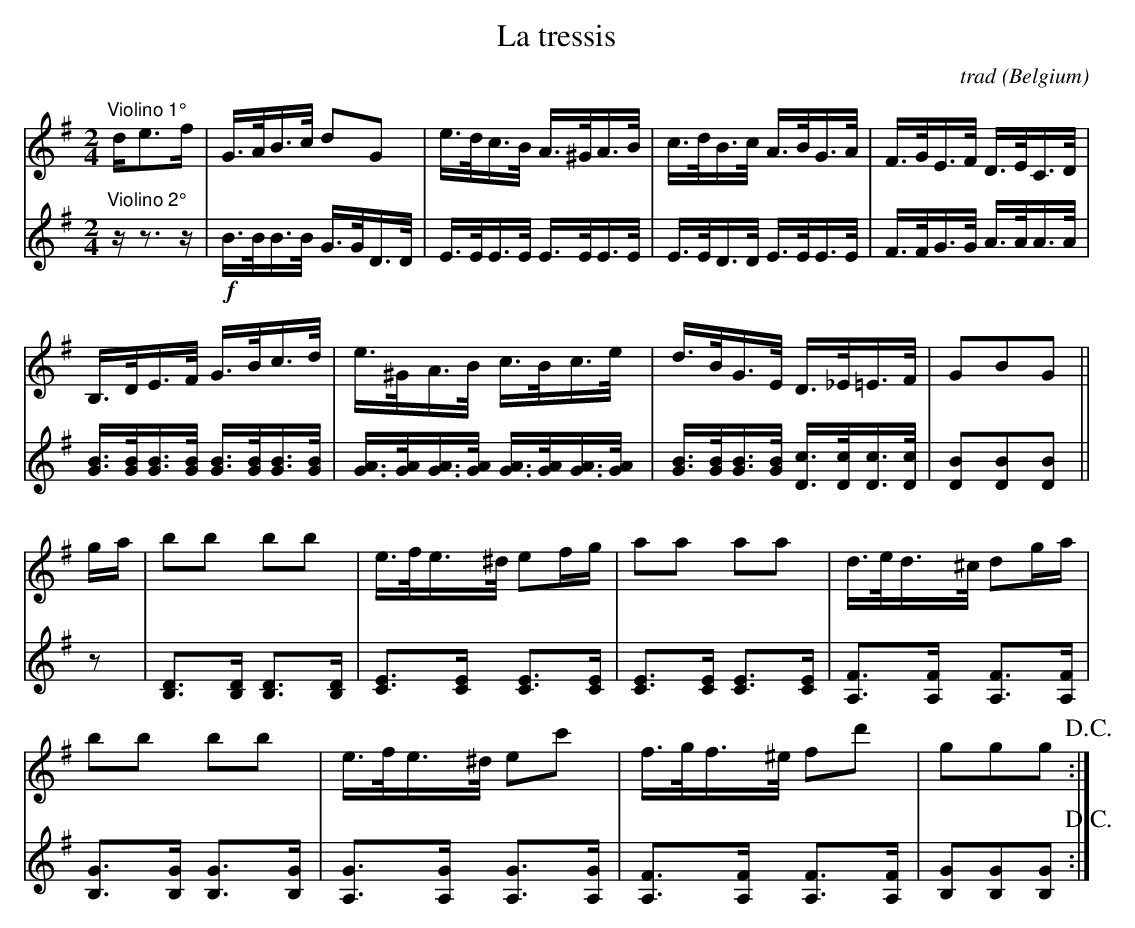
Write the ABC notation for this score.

X:1
T:La tressis
C:trad
O:Belgium
M:2/4
L:1/16
K:Gmaj
[V:1]"Violino 1°"
de2>f2|G>AB>c d2G2|e>dc>B A>^GA>B|c>dB>c A>BG>A|F>GE>F D>EC>D|
B,>DE>F G>Bc>d|e>^GA>B c>Bc>e|d>BG>E D>_E=E>F|G2B2G2||
ga|b2b2 b2b2|e>fe>^d e2fg|a2a2 a2a2|d>ed>^c d2ga|
b2b2 b2b2|e>fe>^d e2c'2|f>gf>^e f2d'2|g2g2g2!D.C.!:|]
[V:2]"Violino 2°"
zz2>z2|!f!B>BB>B G>GD>D|E>EE>E E>EE>E|E>ED>D E>EE>E|F>FG>G A>AA>A|
[GB]>[GB][GB]>[GB] [GB]>[GB][GB]>[GB]|[GA]>[GA][GA]>[GA] [GA]>[GA][GA]>[GA]|[GB]>[GB][GB]>[GB] [Dc]>[Dc][Dc]>[Dc]|[DB]2[DB]2[DB]2||
z2|[B,D]2>[B,D]2 [B,D]2>[B,D]2|[CE]2>[CE]2 [CE]2>[CE]2|[CE]2>[CE]2 [CE]2>[CE]2|[A,F]2>[A,F]2 [A,F]2>[A,F]2|
[B,G]2>[B,G]2 [B,G]2>[B,G]2|[A,G]2>[A,G]2 [A,G]2>[A,G]2|[A,F]2>[A,F]2 [A,F]2>[A,F]2|[B,G]2[B,G]2[B,G]2!D.C.!:|]
